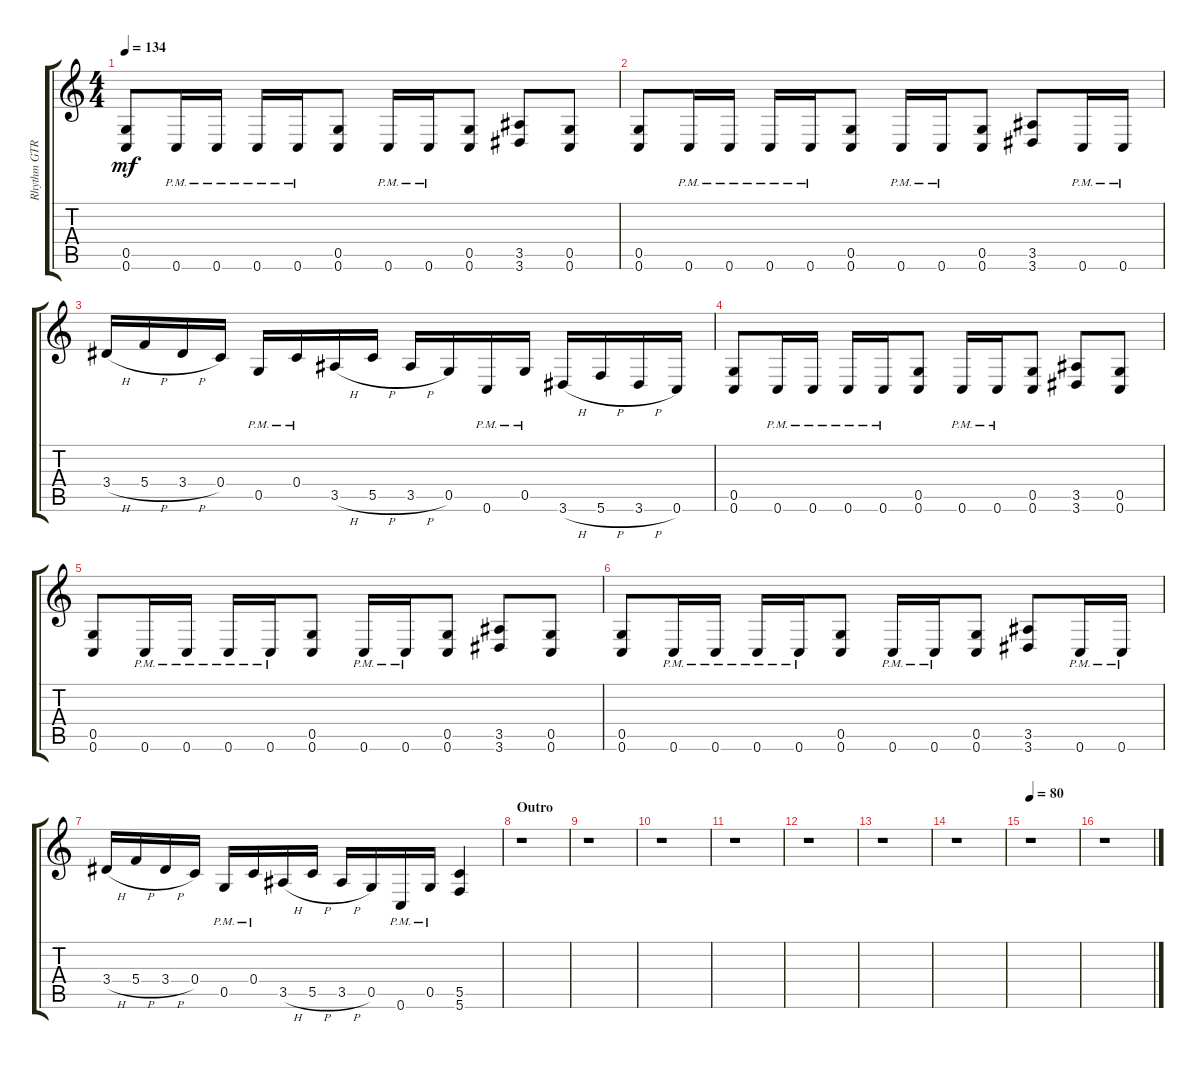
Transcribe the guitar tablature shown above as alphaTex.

\track ("Rhythm GTR 2" "Rhythm GTR") {instrument distortionguitar}
\staff {score tabs}
\tuning (D4 A3 F3 C3 G2 C2) {hide}
\ts (4 4)
\tempo 134
\clef g2
\ks aminor
(0.5 0.6).8{dy mf} 0.6{pm}.16 0.6{pm}.16 0.6{pm}.16 0.6{pm}.16 (0.5 0.6).8 0.6{pm}.16 0.6{pm}.16 (0.5 0.6).8 (3.5 3.6).8 (0.5 0.6).8 |
(0.5 0.6).8 0.6{pm}.16 0.6{pm}.16 0.6{pm}.16 0.6{pm}.16 (0.5 0.6).8 0.6{pm}.16 0.6{pm}.16 (0.5 0.6).8 (3.5 3.6).8 0.6{pm}.16 0.6{pm}.16 |
3.4{h}.16 5.4{h}.16 3.4{h}.16 0.4.16 0.5{pm}.16 0.4{pm}.16 3.5{h}.16 5.5{h}.16 3.5{h}.16 0.5.16 0.6{pm}.16 0.5{pm}.16 3.6{h}.16 5.6{h}.16 3.6{h}.16 0.6.16 |
(0.5 0.6).8 0.6{pm}.16 0.6{pm}.16 0.6{pm}.16 0.6{pm}.16 (0.5 0.6).8 0.6{pm}.16 0.6{pm}.16 (0.5 0.6).8 (3.5 3.6).8 (0.5 0.6).8 |
(0.5 0.6).8 0.6{pm}.16 0.6{pm}.16 0.6{pm}.16 0.6{pm}.16 (0.5 0.6).8 0.6{pm}.16 0.6{pm}.16 (0.5 0.6).8 (3.5 3.6).8 (0.5 0.6).8 |
(0.5 0.6).8 0.6{pm}.16 0.6{pm}.16 0.6{pm}.16 0.6{pm}.16 (0.5 0.6).8 0.6{pm}.16 0.6{pm}.16 (0.5 0.6).8 (3.5 3.6).8 0.6{pm}.16 0.6{pm}.16 |
3.4{h}.16 5.4{h}.16 3.4{h}.16 0.4.16 0.5{pm}.16 0.4{pm}.16 3.5{h}.16 5.5{h}.16 3.5{h}.16 0.5.16 0.6{pm}.16 0.5{pm}.16 (5.5 5.6).4 |
\section ("" "Outro")
r.1 |
r.1 |
r.1 |
r.1 |
r.1 |
r.1 |
r.1 |
\tempo 80
r.1 |
r.1
